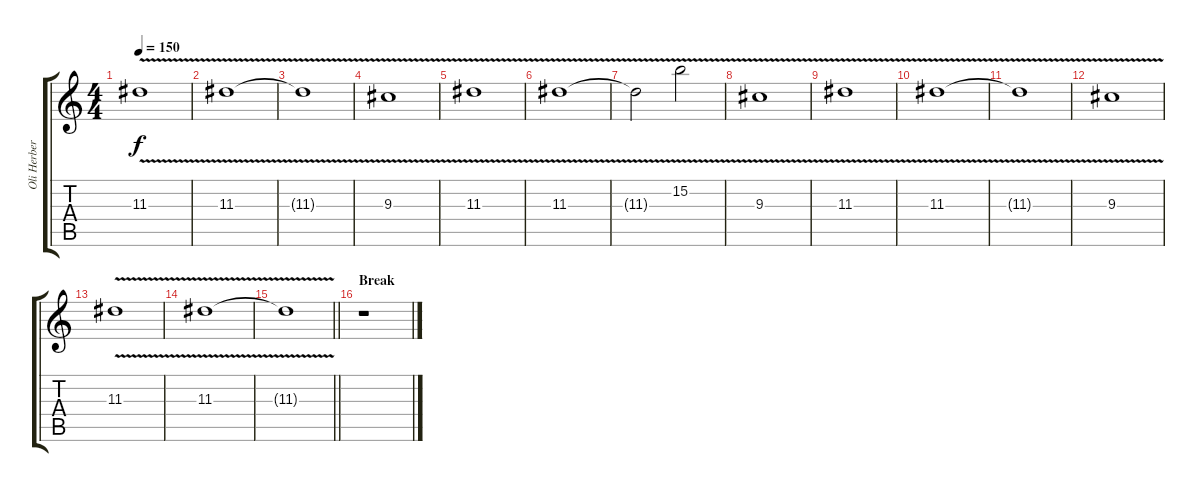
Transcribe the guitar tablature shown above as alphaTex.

\track ("Oli Herbert (Harmony)" "Oli Herber") {instrument overdrivenguitar}
\staff {score tabs}
\tuning (Db4 Ab3 E3 B2 Gb2 Db2) {hide}
\ts (4 4)
\tempo 150
\clef g2
\ks c
11.3{v}.1{dy f} |
11.3{v}.1 |
11.3{t}.1 |
9.3{v}.1 |
11.3{v}.1 |
11.3{v}.1 |
11.3{t}.2 15.2{v}.2 |
9.3{v}.1 |
11.3{v}.1 |
11.3{v}.1 |
11.3{t}.1 |
9.3{v}.1 |
11.3{v}.1 |
11.3{v}.1 |
\barLineRight lightlight
11.3{t}.1 |
\section ("" "Break")
r.1
